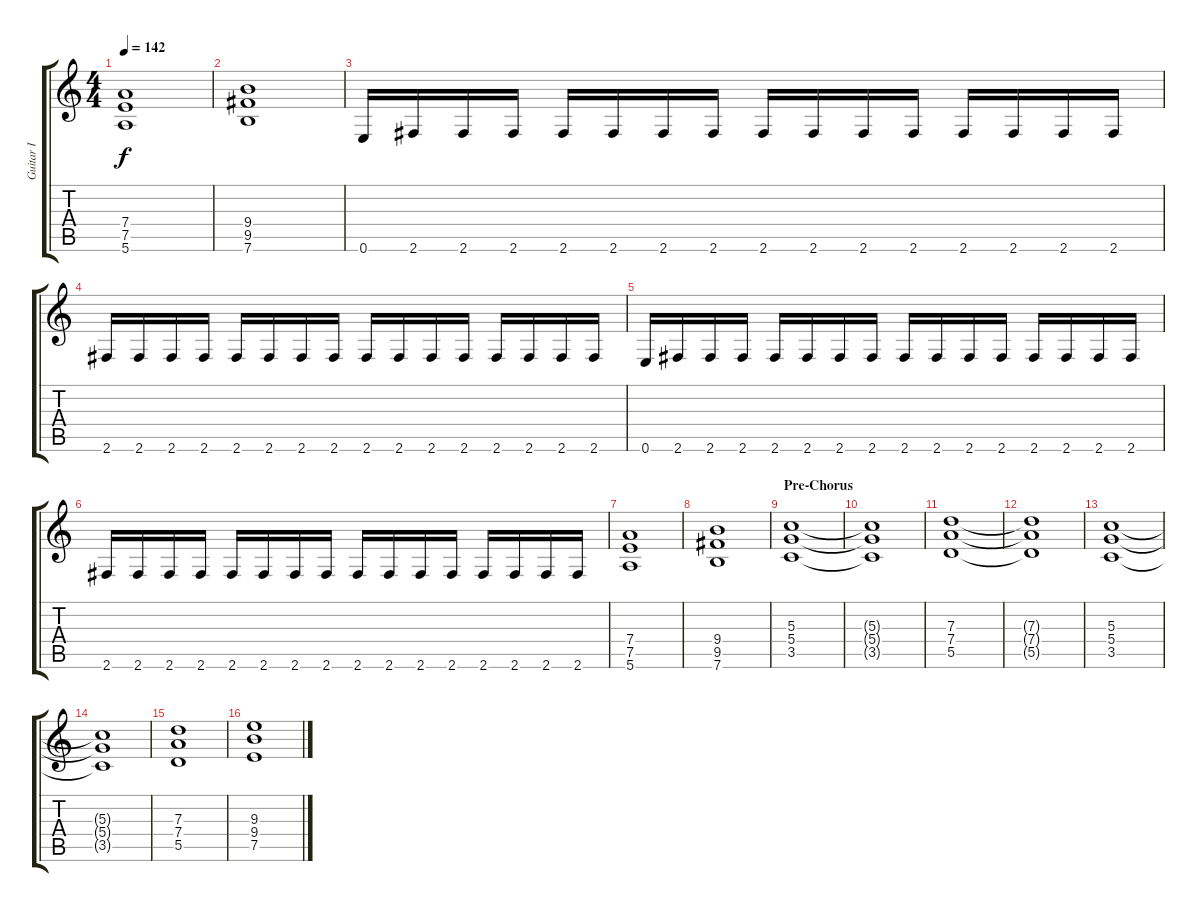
\track ("Guitar I" "Guitar I") {instrument distortionguitar}
\staff {score tabs}
\tuning (E4 B3 G3 D3 A2 E2) {hide}
\ts (4 4)
\tempo 142
\clef g2
\ks c
(7.4 7.5 5.6).1{dy f} |
(9.4 9.5 7.6).1 |
0.6.16 2.6.16 2.6.16 2.6.16 2.6.16 2.6.16 2.6.16 2.6.16 2.6.16 2.6.16 2.6.16 2.6.16 2.6.16 2.6.16 2.6.16 2.6.16 |
2.6.16 2.6.16 2.6.16 2.6.16 2.6.16 2.6.16 2.6.16 2.6.16 2.6.16 2.6.16 2.6.16 2.6.16 2.6.16 2.6.16 2.6.16 2.6.16 |
0.6.16 2.6.16 2.6.16 2.6.16 2.6.16 2.6.16 2.6.16 2.6.16 2.6.16 2.6.16 2.6.16 2.6.16 2.6.16 2.6.16 2.6.16 2.6.16 |
2.6.16 2.6.16 2.6.16 2.6.16 2.6.16 2.6.16 2.6.16 2.6.16 2.6.16 2.6.16 2.6.16 2.6.16 2.6.16 2.6.16 2.6.16 2.6.16 |
(7.4 7.5 5.6).1 |
(9.4 9.5 7.6).1 |
\section ("" "Pre-Chorus")
(5.3 5.4 3.5).1 |
(5.3{t} 5.4{t} 3.5{t}).1 |
(7.3 7.4 5.5).1 |
(7.3{t} 7.4{t} 5.5{t}).1 |
(5.3 5.4 3.5).1 |
(5.3{t} 5.4{t} 3.5{t}).1 |
(7.3 7.4 5.5).1 |
(9.3 9.4 7.5).1
